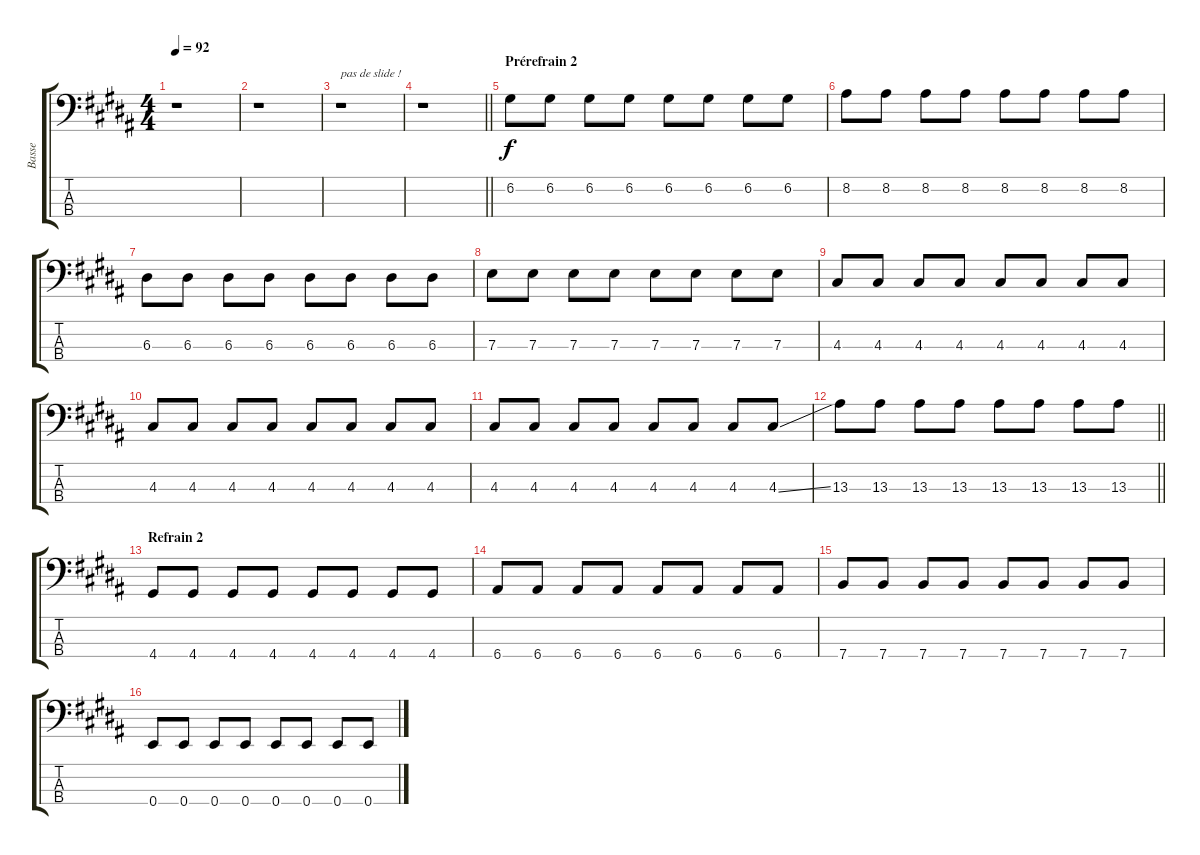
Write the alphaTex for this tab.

\track ("Basse" "Basse") {instrument electricbassfinger}
\staff {score tabs}
\tuning (G2 D2 A1 E1) {hide}
\ts (4 4)
\tempo 92
\clef f4
\ks g#minor
r.1{dy f} |
r.1 |
r.1{txt "pas de slide !"} |
\barLineRight lightlight
r.1 |
\section ("" "Prérefrain 2")
6.2.8 6.2.8 6.2.8 6.2.8 6.2.8 6.2.8 6.2.8 6.2.8 |
8.2.8 8.2.8 8.2.8 8.2.8 8.2.8 8.2.8 8.2.8 8.2.8 |
6.3.8 6.3.8 6.3.8 6.3.8 6.3.8 6.3.8 6.3.8 6.3.8 |
7.3.8 7.3.8 7.3.8 7.3.8 7.3.8 7.3.8 7.3.8 7.3.8 |
4.3.8 4.3.8 4.3.8 4.3.8 4.3.8 4.3.8 4.3.8 4.3.8 |
4.3.8 4.3.8 4.3.8 4.3.8 4.3.8 4.3.8 4.3.8 4.3.8 |
4.3.8 4.3.8 4.3.8 4.3.8 4.3.8 4.3.8 4.3.8 4.3{ss}.8 |
\barLineRight lightlight
13.3.8 13.3.8 13.3.8 13.3.8 13.3.8 13.3.8 13.3.8 13.3.8 |
\section ("" "Refrain 2")
4.4.8 4.4.8 4.4.8 4.4.8 4.4.8 4.4.8 4.4.8 4.4.8 |
6.4.8 6.4.8 6.4.8 6.4.8 6.4.8 6.4.8 6.4.8 6.4.8 |
7.4.8 7.4.8 7.4.8 7.4.8 7.4.8 7.4.8 7.4.8 7.4.8 |
0.4.8 0.4.8 0.4.8 0.4.8 0.4.8 0.4.8 0.4.8 0.4.8
